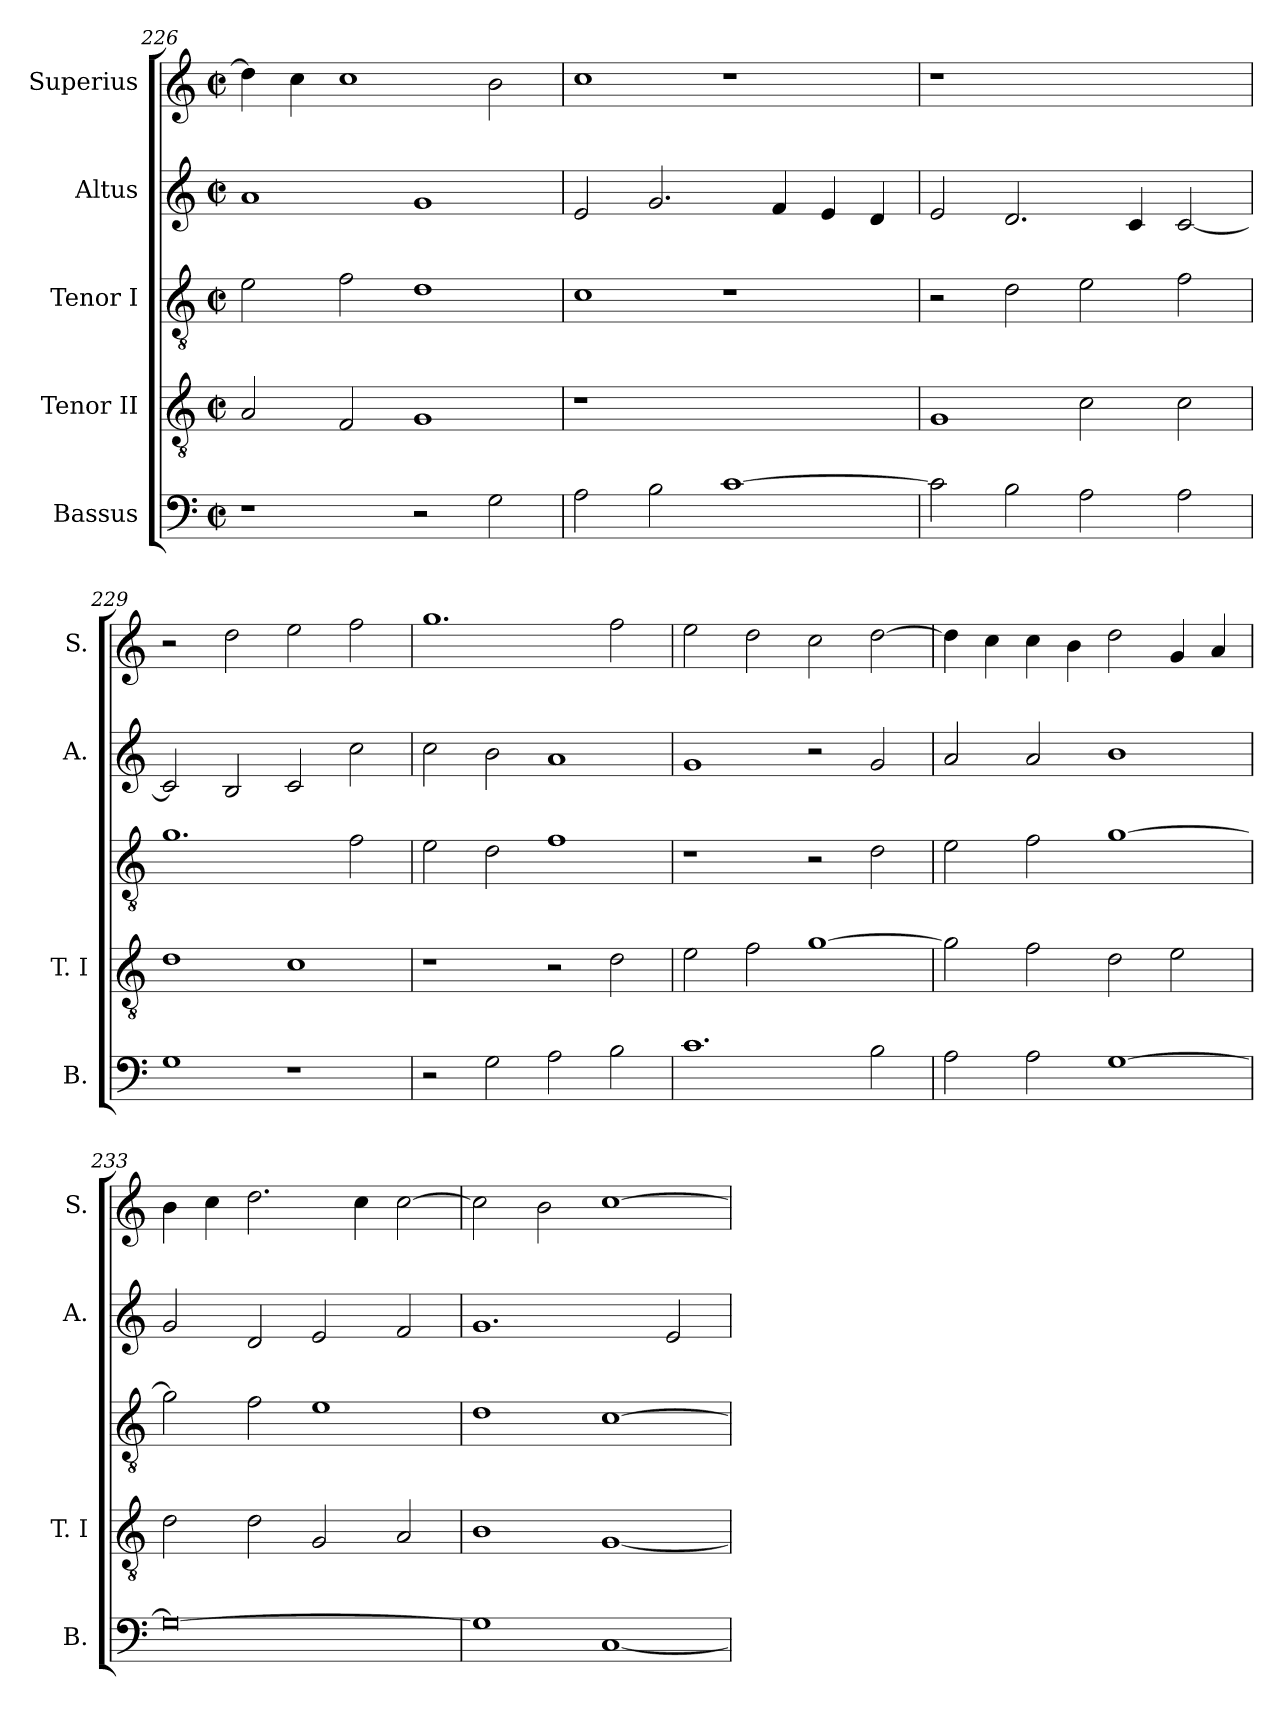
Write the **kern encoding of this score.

**kern	**kern	**kern	**kern	**kern
*part5	*part4	*part3	*part2	*part1
*staff5	*staff4	*staff3	*staff2	*staff1
*I"Bassus	*I"Tenor II	*I"Tenor I	*I"Altus	*I"Superius
*I'B.	*I'T. I	*	*I'A.	*I'S.
*clefF4	*clefGv2	*clefGv2	*clefG2	*clefG2
*	*ITrd7c12	*ITrd7c12	*	*
*k[]	*k[]	*k[]	*k[]	*k[]
*C:	*C:	*C:	*C:	*C:
*M2/2	*M2/2	*M2/2	*M2/2	*M2/2
*met(c|)	*met(c|)	*met(c|)	*met(c|)	*met(c|)
=226	=226	=226	=226	=226
1r	2AAi/	2Ei\	1ai	4ddi\]
.	.	.	.	4cci\
.	2FFi/	2Fi\	.	1cci
2r	1GGi	1Di	1gi	.
2Gi\	.	.	.	2bi\
=227	=227	=227	=227	=227
!	!LO:N:vis=1	!	!	!
2Ai\	1r	1Ci	2ei/	1cci
2Bi\	.	.	2.gi/	.
[>1ci	1ryy	1r	.	1r
.	.	.	4fi/	.
.	.	.	4ei/	.
.	.	.	4di/	.
!!LO:PB:g=z
=228	=228	=228	=228	=228
!	!	!	!	!LO:N:vis=1
2ci\]	1GGi	2r	2ei/	1r
2Bi\	.	2Di\	2.di/	.
2Ai\	2Ci\	2Ei\	.	1ryy
.	.	.	4ci/	.
2Ai\	2Ci\	2Fi\	[<2ci/	.
=229	=229	=229	=229	=229
1Gi	1Di	1.Gi	2ci/]	2r
.	.	.	2Bi/	2ddi\
1r	1Ci	.	2ci/	2eei\
.	.	2Fi\	2cci\	2ffi\
=230	=230	=230	=230	=230
2r	1r	2Ei\	2cci\	1.ggi
2Gi\	.	2Di\	2bi\	.
2Ai\	2r	1Fi	1ai	.
2Bi\	2Di\	.	.	2ffi\
=231	=231	=231	=231	=231
1.ci	2Ei\	1r	1gi	2eei\
.	2Fi\	.	.	2ddi\
.	[>1Gi	2r	2r	2cci\
2Bi\	.	2Di\	2gi/	[>2ddi\
!!LO:LB:g=z
=232	=232	=232	=232	=232
2Ai\	2Gi\]	2Ei\	2ai/	4ddi\]
.	.	.	.	4cci\
2Ai\	2Fi\	2Fi\	2ai/	4cci\
.	.	.	.	4bi\
[>1Gi	2Di\	[>1Gi	1bi	2ddi\
.	2Ei\	.	.	4gi/
.	.	.	.	4ai/
=233	=233	=233	=233	=233
0Gi_>	2Di\	2Gi\]	2gi/	4bi\
.	.	.	.	4cci\
.	2Di\	2Fi\	2di/	2.ddi\
.	2GGi/	1Ei	2ei/	.
.	.	.	.	4cci\
.	2AAi/	.	2fi/	[>2cci\
=234	=234	=234	=234	=234
1Gi]	1BBi	1Di	1.gi	2cci\]
.	.	.	.	2bi\
[<1Ci	[<1GGi	[>1Ci	.	[>1cci
.	.	.	2ei/	.
=	=	=	=	=
*-	*-	*-	*-	*-
